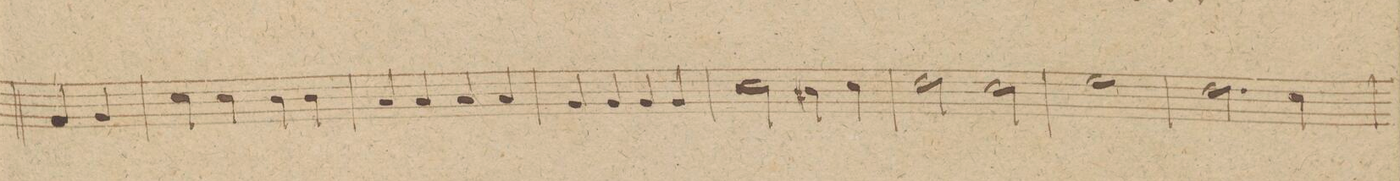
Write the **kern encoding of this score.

**kern	**dynam
*I"Alto Viola.	*
*clefC3	*
*k[]	*
*met(c|)	*
*M2/2	*
4A/	.
4A/	.
=46	=46
4d\	.
4d\	.
4c\	.
4c\	.
=47	=47
4B/	.
4B/	.
4B/	.
4B/	.
=48	=48
4A/	.
4A/	.
4A/	.
4A/	.
=49	=49
2d\	.
4c#X\	.
4d\	.
=50	=50
2e\	.
2d\	.
=51	=51
1f	.
=52	=52
2.e\	.
4d\	.
=53	=53
*-	*-
